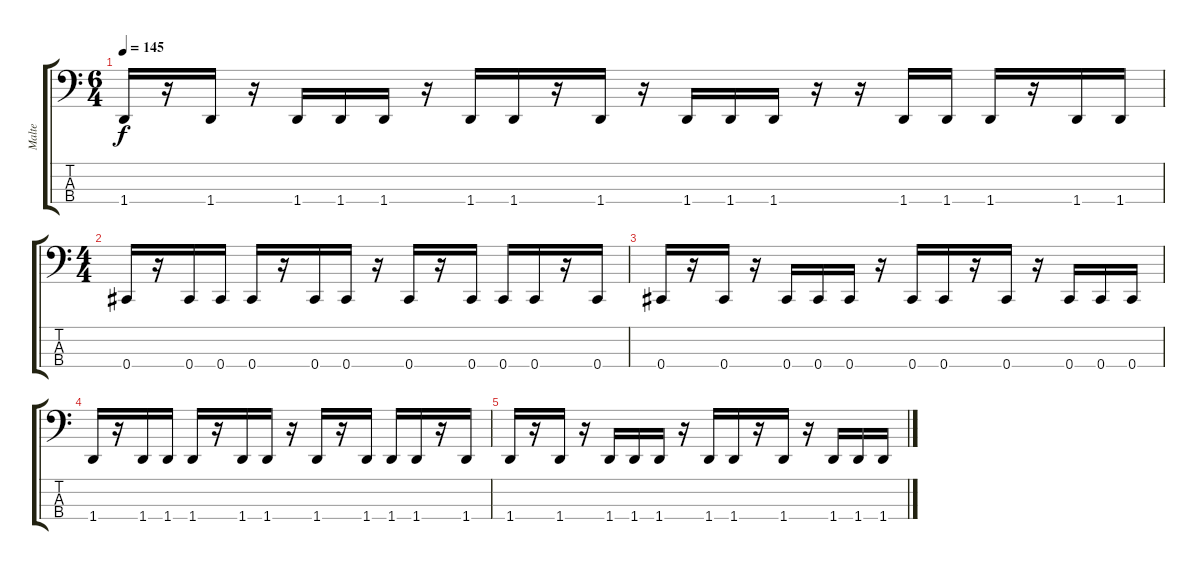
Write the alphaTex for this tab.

\track ("Malte" "Malte") {instrument electricbassfinger}
\staff {score tabs}
\tuning (E2 B1 Gb1 Db1) {hide}
\ts (6 4)
\tempo 145
\clef f4
\ks c
1.4.16{dy f} r.16 1.4.16 r.16 1.4.16 1.4.16 1.4.16 r.16 1.4.16 1.4.16 r.16 1.4.16 r.16 1.4.16 1.4.16 1.4.16 r.16 r.16 1.4.16 1.4.16 1.4.16 r.16 1.4.16 1.4.16 |
\ts (4 4)
0.4.16 r.16 0.4.16 0.4.16 0.4.16 r.16 0.4.16 0.4.16 r.16 0.4.16 r.16 0.4.16 0.4.16 0.4.16 r.16 0.4.16 |
0.4.16 r.16 0.4.16 r.16 0.4.16 0.4.16 0.4.16 r.16 0.4.16 0.4.16 r.16 0.4.16 r.16 0.4.16 0.4.16 0.4.16 |
1.4.16 r.16 1.4.16 1.4.16 1.4.16 r.16 1.4.16 1.4.16 r.16 1.4.16 r.16 1.4.16 1.4.16 1.4.16 r.16 1.4.16 |
1.4.16 r.16 1.4.16 r.16 1.4.16 1.4.16 1.4.16 r.16 1.4.16 1.4.16 r.16 1.4.16 r.16 1.4.16 1.4.16 1.4.16
